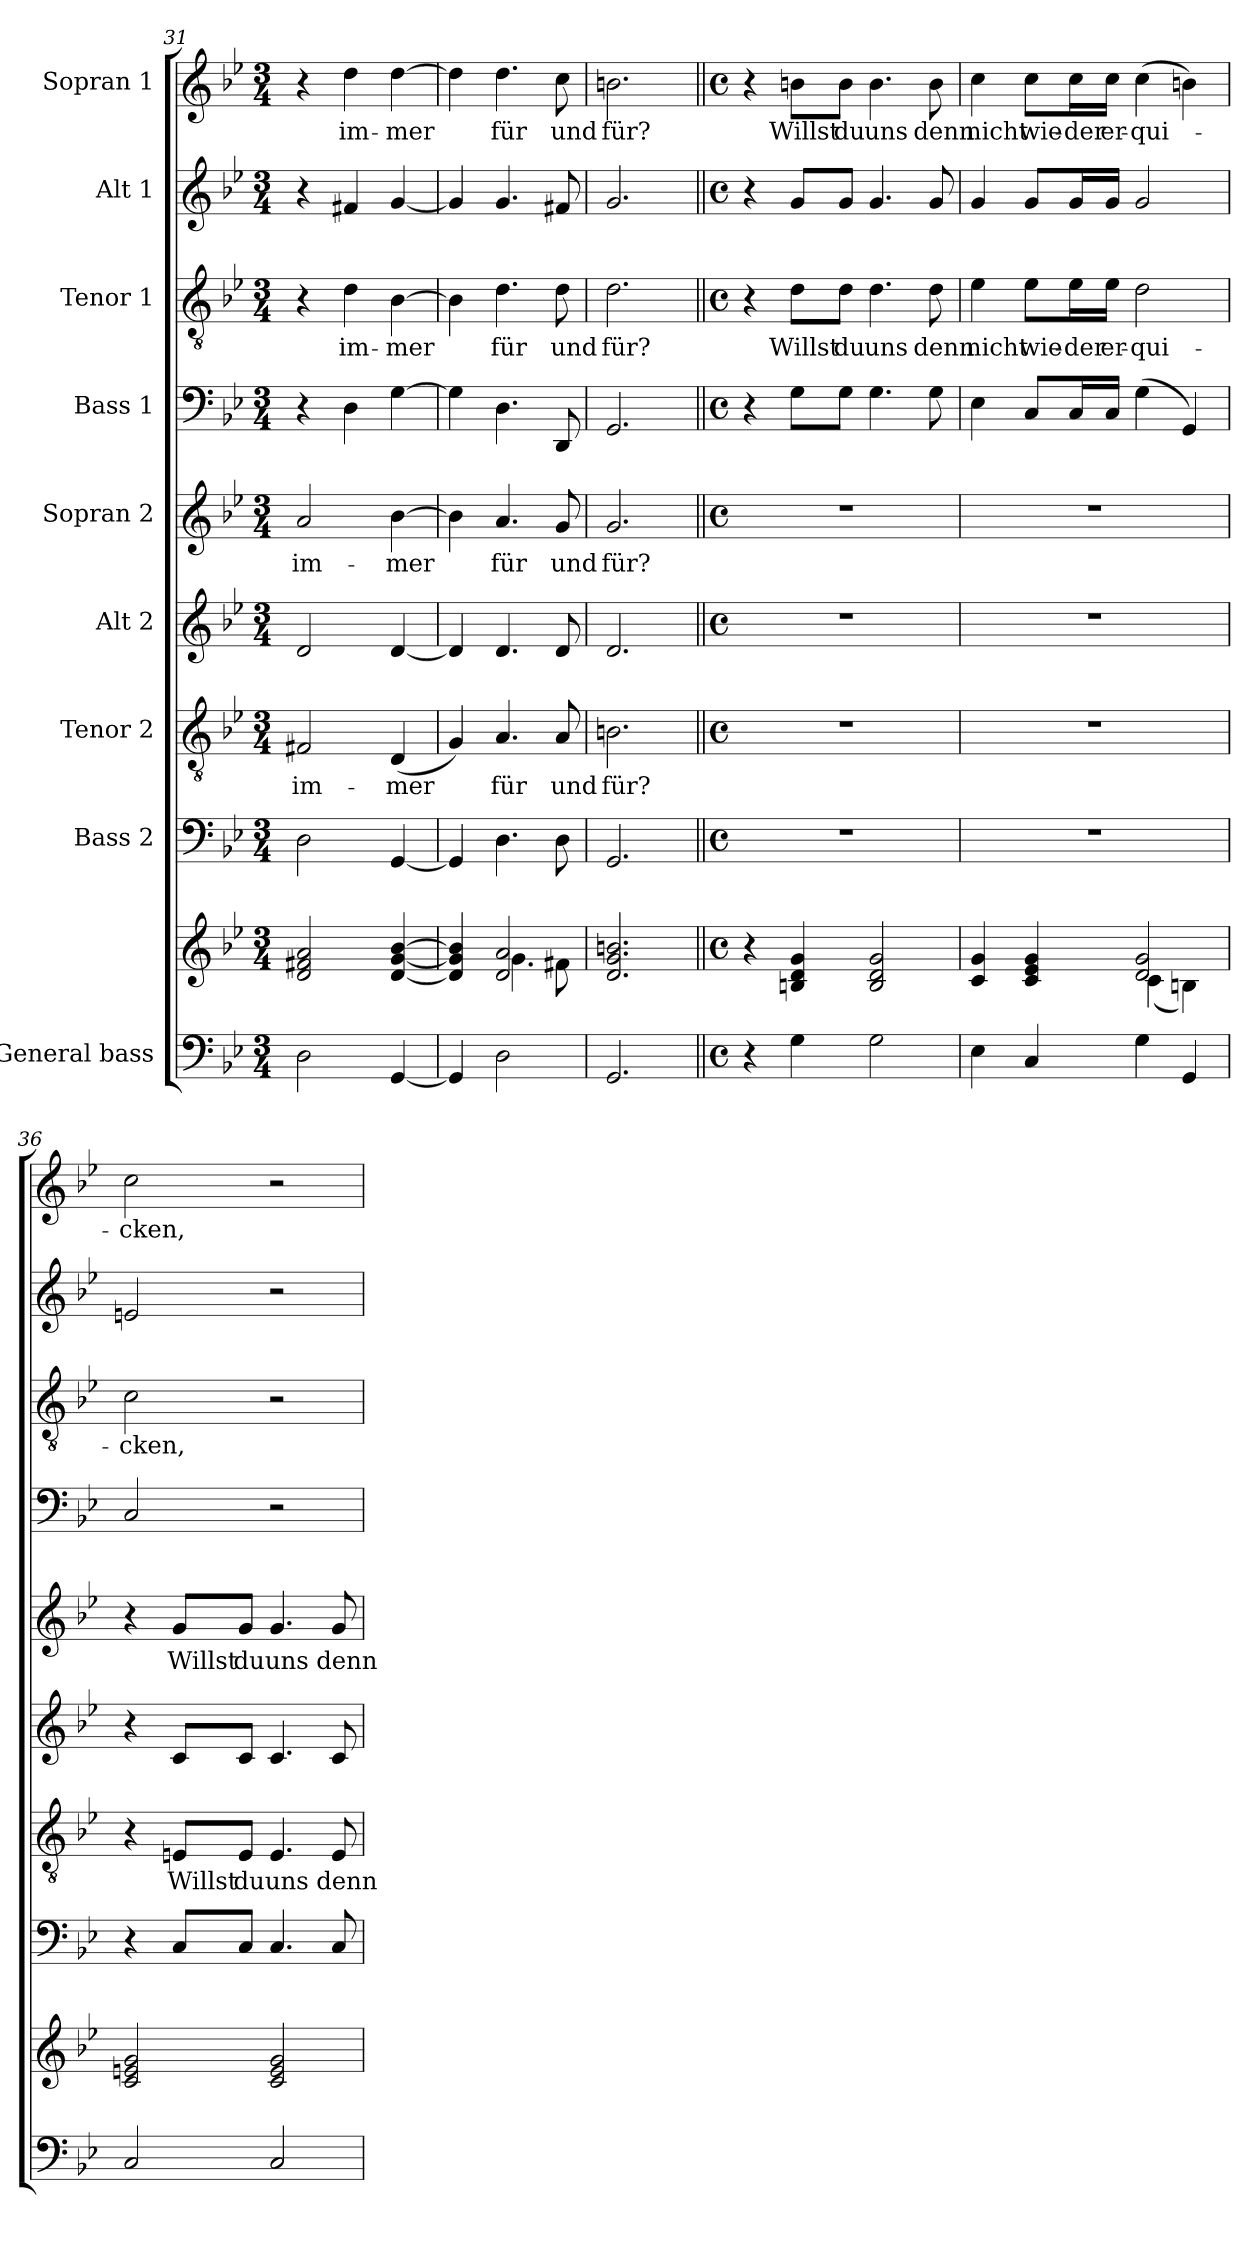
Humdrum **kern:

**kern	**kern	**kern	**kern	**text	**kern	**kern	**text	**kern	**kern	**text	**kern	**kern	**text
*part9	*part9	*part8	*part7	*part7	*part6	*part5	*part5	*part4	*part3	*part3	*part2	*part1	*part1
*staff10	*staff9	*staff8	*staff7	*staff7	*staff6	*staff5	*staff5	*staff4	*staff3	*staff3	*staff2	*staff1	*staff1
*I"General bass	*	*I"Bass 2	*I"Tenor 2	*	*I"Alt 2	*I"Sopran 2	*	*I"Bass 1	*I"Tenor 1	*	*I"Alt 1	*I"Sopran 1	*
*clefF4	*clefG2	*clefF4	*clefGv2	*	*clefG2	*clefG2	*	*clefF4	*clefGv2	*	*clefG2	*clefG2	*
*k[b-e-]	*k[b-e-]	*k[b-e-]	*k[b-e-]	*	*k[b-e-]	*k[b-e-]	*	*k[b-e-]	*k[b-e-]	*	*k[b-e-]	*k[b-e-]	*
*M3/4	*M3/4	*M3/4	*M3/4	*	*M3/4	*M3/4	*	*M3/4	*M3/4	*	*M3/4	*M3/4	*
=31	=31	=31	=31	=31	=31	=31	=31	=31	=31	=31	=31	=31	=31
2D\	2d/ 2f#X/ 2a/	2D\	2F#X/	im-	2d/	2a/	im-	4r	4r	.	4r	4r	.
.	.	.	.	.	.	.	.	4D\	4d\	im-	4f#X/	4dd\	im-
[4GG/	[4d/ [4g/ [4b-/	[4GG/	(>4D/	-mer	[4d/	[4b-\	-mer	[4G\	[4B-\	-mer	[4g/	[4dd\	-mer
=32	=32	=32	=32	=32	=32	=32	=32	=32	=32	=32	=32	=32	=32
*	*^	*	*	*	*	*	*	*	*	*	*	*	*
4GG/]	4d/] 4g/] 4b-/]	4ryy	4GG/]	4G/)	.	4d/]	4b-\]	.	4G\]	4B-\]	.	4g/]	4dd\]	.
2D\	2d/ 2a/	4.g\	4.D\	4.A/	für	4.d/	4.a/	für	4.D\	4.d\	für	4.g/	4.dd\	für
.	.	8f#X\	8D\	8A/	und	8d/	8g/	und	8DD/	8d\	und	8f#X/	8cc\	und
*	*v	*v	*	*	*	*	*	*	*	*	*	*	*	*
=33	=33	=33	=33	=33	=33	=33	=33	=33	=33	=33	=33	=33	=33
2.GG/	2.d/ 2.g/ 2.bn/	2.GG/	2.Bn\	für?	2.d/	2.g/	für?	2.GG/	2.d\	für?	2.g/	2.bn\	für?
!!LO:PB:g=z
=34||	=34||	=34||	=34||	=34||	=34||	=34||	=34||	=34||	=34||	=34||	=34||	=34||	=34||
*M4/4	*M4/4	*M4/4	*M4/4	*	*M4/4	*M4/4	*	*M4/4	*M4/4	*	*M4/4	*M4/4	*
*met(c)	*met(c)	*met(c)	*met(c)	*	*met(c)	*met(c)	*	*met(c)	*met(c)	*	*met(c)	*met(c)	*
4r	4r	1r	1r	.	1r	1r	.	4r	4r	.	4r	4r	.
4G\	4Bn/ 4d/ 4g/	.	.	.	.	.	.	8G\L	8d\L	Willst	8g/L	8bn\L	Willst
.	.	.	.	.	.	.	.	8G\J	8d\J	du	8g/J	8b\J	du
2G\	2B/ 2d/ 2g/	.	.	.	.	.	.	4.G\	4.d\	uns	4.g/	4.b\	uns
.	.	.	.	.	.	.	.	8G\	8d\	denn	8g/	8b\	denn
=35	=35	=35	=35	=35	=35	=35	=35	=35	=35	=35	=35	=35	=35
*	*^	*	*	*	*	*	*	*	*	*	*	*	*
4E-\	4c/ 4g/	2ryy	1r	1r	.	1r	1r	.	4E-\	4e-\	nicht	4g/	4cc\	nicht
4C/	4c/ 4e-/ 4g/	.	.	.	.	.	.	.	8C/L	8e-\L	wie-	8g/L	8cc\L	wie-
.	.	.	.	.	.	.	.	.	16C/L	16e-\L	-der	16g/L	16cc\L	-der
.	.	.	.	.	.	.	.	.	16C/JJ	16e-\JJ	er-	16g/JJ	16cc\JJ	er-
4G\	2d/ 2g/	(4c\	.	.	.	.	.	.	(4G\	2d\	-qui-	2g/	(4cc\	-qui-
4GG/	.	4Bn\)	.	.	.	.	.	.	4GG/)	.	.	.	4bn\)	.
*	*v	*v	*	*	*	*	*	*	*	*	*	*	*	*
=36	=36	=36	=36	=36	=36	=36	=36	=36	=36	=36	=36	=36	=36
2C/	2c/ 2en/ 2g/	4r	4r	.	4r	4r	.	2C/	2c\	-cken,	2en/	2cc\	-cken,
.	.	8C/L	8En/L	Willst	8c/L	8g/L	Willst	.	.	.	.	.	.
.	.	8C/J	8E/J	du	8c/J	8g/J	du	.	.	.	.	.	.
2C/	2c/ 2e/ 2g/	4.C/	4.E/	uns	4.c/	4.g/	uns	2r	2r	.	2r	2r	.
.	.	8C/	8E/	denn	8c/	8g/	denn	.	.	.	.	.	.
=	=	=	=	=	=	=	=	=	=	=	=	=	=
*-	*-	*-	*-	*-	*-	*-	*-	*-	*-	*-	*-	*-	*-
